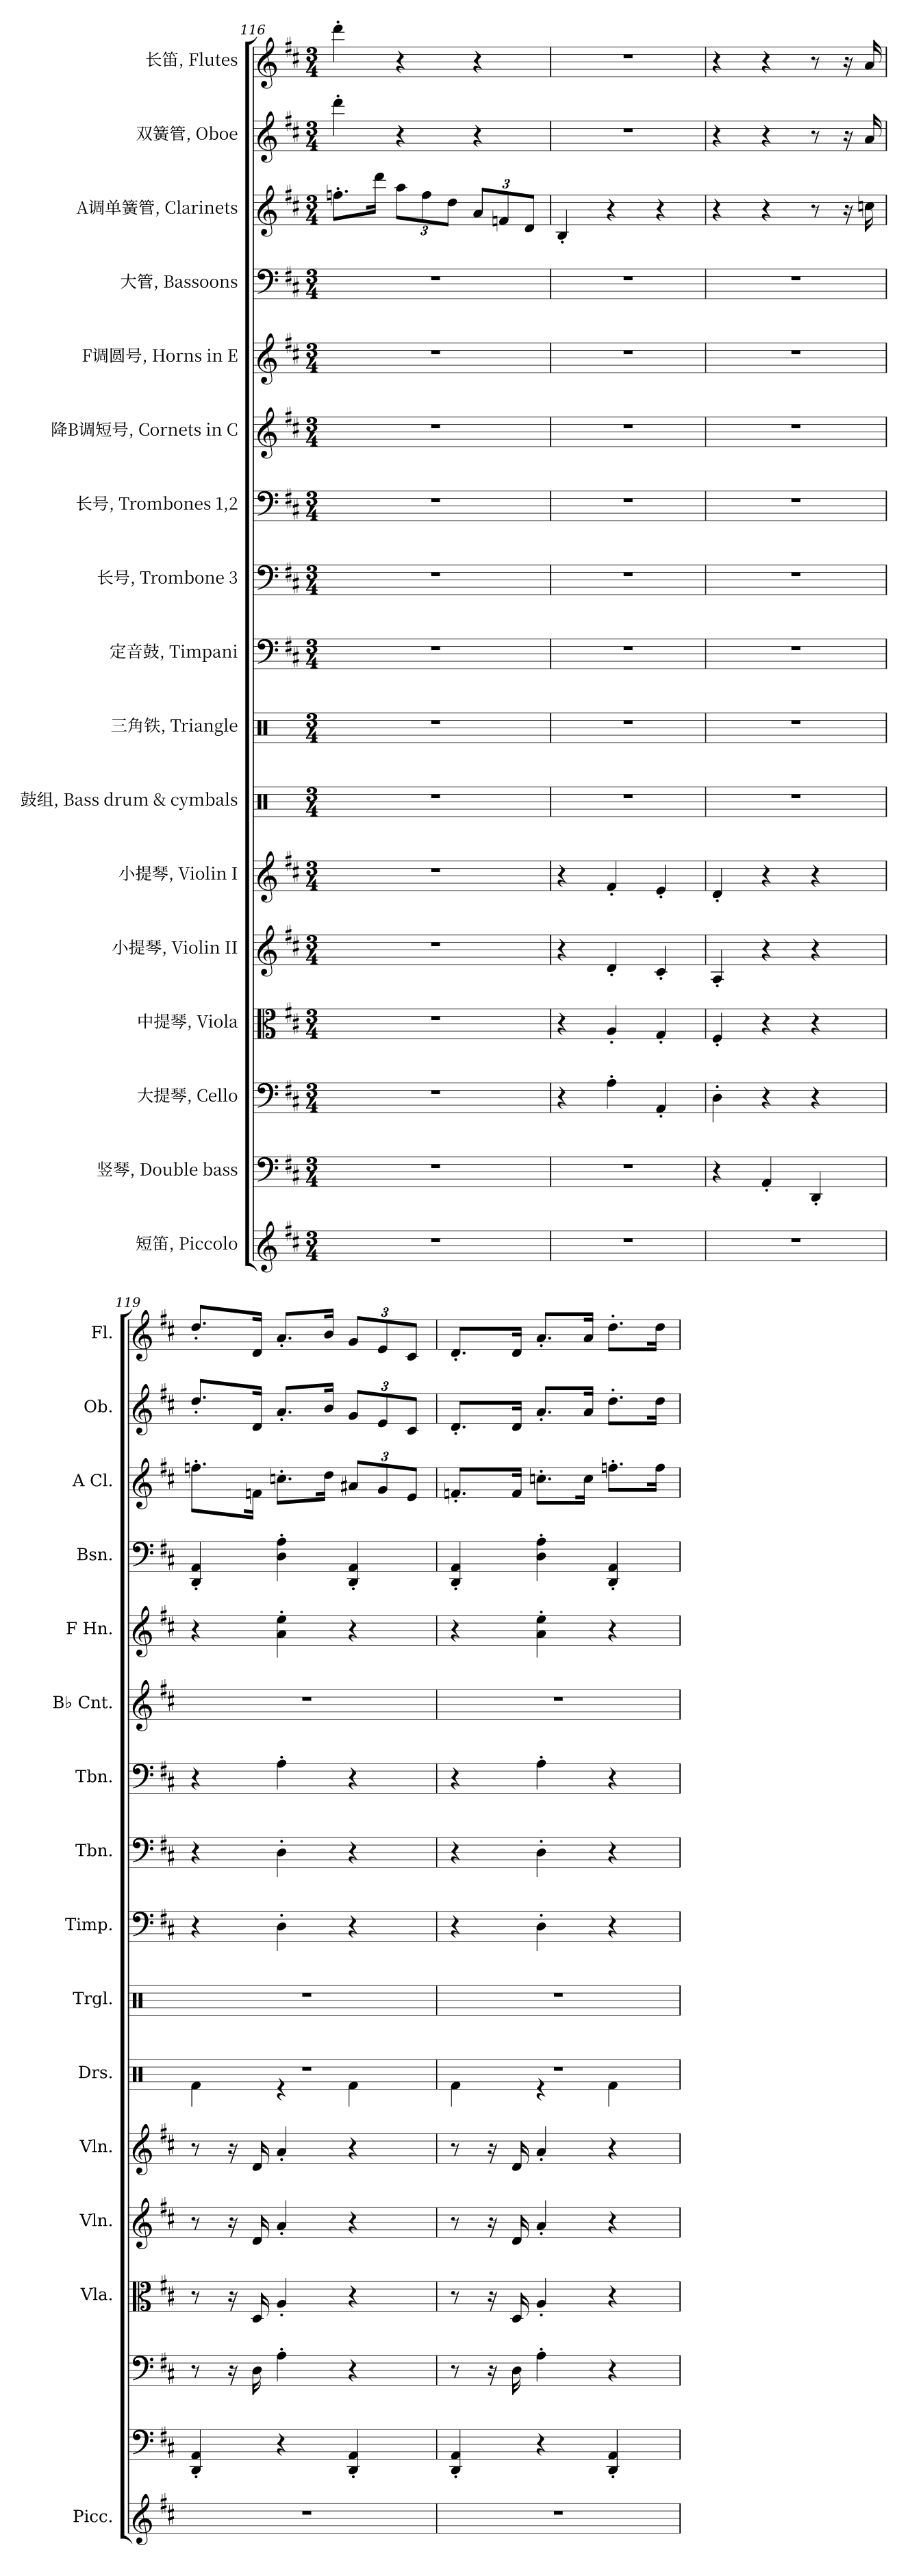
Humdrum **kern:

**kern	**kern	**kern	**kern	**kern	**kern	**kern	**kern	**kern	**kern	**kern	**kern	**kern	**kern	**kern	**kern	**kern
*part17	*part16	*part15	*part14	*part13	*part12	*part11	*part10	*part9	*part8	*part7	*part6	*part5	*part4	*part3	*part2	*part1
*staff17	*staff16	*staff15	*staff14	*staff13	*staff12	*staff11	*staff10	*staff9	*staff8	*staff7	*staff6	*staff5	*staff4	*staff3	*staff2	*staff1
*I"短笛, Piccolo	*I"竖琴, Double bass	*I"大提琴, Cello	*I"中提琴, Viola	*I"小提琴, Violin II	*I"小提琴, Violin I	*I"鼓组, Bass drum &amp; cymbals	*I"三角铁, Triangle	*I"定音鼓, Timpani	*I"长号, Trombone 3	*I"长号, Trombones 1,2	*I"降B调短号, Cornets in C	*I"F调圆号, Horns in E	*I"大管, Bassoons	*I"A调单簧管, Clarinets	*I"双簧管, Oboe	*I"长笛, Flutes
*I'Picc.	*	*	*I'Vla.	*I'Vln.	*I'Vln.	*I'Drs.	*I'Trgl.	*I'Timp.	*I'Tbn.	*I'Tbn.	*I'B♭ Cnt.	*I'F Hn.	*I'Bsn.	*I'A Cl.	*I'Ob.	*I'Fl.
!!LO:PB:g=z
*clefG2	*clefF4	*clefF4	*clefC3	*clefG2	*clefG2	*clefX	*clefX	*clefF4	*clefF4	*clefF4	*clefG2	*clefG2	*clefF4	*clefG2	*clefG2	*clefG2
*ITrd-7c-12	*	*	*	*	*	*	*	*	*	*	*ITrd1c2	*ITrd4c7	*	*ITrd2c3	*	*
*k[f#c#]	*k[f#c#]	*k[f#c#]	*k[f#c#]	*k[f#c#]	*k[f#c#]	*k[]	*k[]	*k[f#c#]	*k[f#c#]	*k[f#c#]	*k[]	*k[f#]	*k[f#c#]	*k[f#c#g#d#a#]	*k[f#c#]	*k[f#c#]
*M3/4	*M3/4	*M3/4	*M3/4	*M3/4	*M3/4	*M3/4	*M3/4	*M3/4	*M3/4	*M3/4	*M3/4	*M3/4	*M3/4	*M3/4	*M3/4	*M3/4
=116	=116	=116	=116	=116	=116	=116	=116	=116	=116	=116	=116	=116	=116	=116	=116	=116
2.r	2.r	2.r	2.r	2.r	2.r	2.r	2.r	2.r	2.r	2.r	2.r	2.r	2.r	8.ddn'\L	4ddd'\	4ddd'\
.	.	.	.	.	.	.	.	.	.	.	.	.	.	16bb\Jk	.	.
*	*	*	*	*	*	*	*	*	*	*	*	*	*	*Xbrackettup	*	*
.	.	.	.	.	.	.	.	.	.	.	.	.	.	12ff#\L	4r	4r
.	.	.	.	.	.	.	.	.	.	.	.	.	.	12dd\	.	.
.	.	.	.	.	.	.	.	.	.	.	.	.	.	12b\J	.	.
.	.	.	.	.	.	.	.	.	.	.	.	.	.	12f#/L	4r	4r
.	.	.	.	.	.	.	.	.	.	.	.	.	.	12dn/	.	.
.	.	.	.	.	.	.	.	.	.	.	.	.	.	12B/J	.	.
=117	=117	=117	=117	=117	=117	=117	=117	=117	=117	=117	=117	=117	=117	=117	=117	=117
2.r	2.r	4r	4r	4r	4r	2.r	2.r	2.r	2.r	2.r	2.r	2.r	2.r	4G#'/	2.r	2.r
.	.	4A'\	4A'/	4d'/	4f#'/	.	.	.	.	.	.	.	.	4r	.	.
.	.	4AA'/	4G'/	4c#'/	4e'/	.	.	.	.	.	.	.	.	4r	.	.
=118	=118	=118	=118	=118	=118	=118	=118	=118	=118	=118	=118	=118	=118	=118	=118	=118
2.r	4r	4D'\	4F#'/	4A'/	4d'/	2.r	2.r	2.r	2.r	2.r	2.r	2.r	2.r	4r	4r	4r
.	4AA'/	4r	4r	4r	4r	.	.	.	.	.	.	.	.	4r	4r	4r
.	4DD'/	4r	4r	4r	4r	.	.	.	.	.	.	.	.	8r	8r	8r
.	.	.	.	.	.	.	.	.	.	.	.	.	.	16r	16r	16r
.	.	.	.	.	.	.	.	.	.	.	.	.	.	16an\	16a/	16a/
=119	=119	=119	=119	=119	=119	=119	=119	=119	=119	=119	=119	=119	=119	=119	=119	=119
*	*	*	*	*	*	*^	*	*	*	*	*	*	*	*	*	*
2.r	4DD/' 4AA/'	8r	8r	8r	8r	2.r	4Rf\	2.r	4r	4r	4r	2.r	4r	4DD/' 4AA/'	8.ddn'\L	8.dd'/L	8.dd'/L
.	.	16r	16r	16r	16r	.	.	.	.	.	.	.	.	.	.	.	.
.	.	16D\	16D/	16d/	16d/	.	.	.	.	.	.	.	.	.	16dn\Jk	16d/Jk	16d/Jk
.	4r	4A'\	4A'/	4a'/	4a'/	.	4r	.	4D'\	4D'\	4A'\	.	4d\' 4a\'	4D\' 4A\'	8.an'\L	8.a'/L	8.a'/L
.	.	.	.	.	.	.	.	.	.	.	.	.	.	.	16b\Jk	16b/Jk	16b/Jk
*	*	*	*	*	*	*	*	*	*	*	*	*	*	*	*	*Xbrackettup	*Xbrackettup
.	4DD/' 4AA/'	4r	4r	4r	4r	.	4Rf\	.	4r	4r	4r	.	4r	4DD/' 4AA/'	12f##X/L	12g/L	12g/L
.	.	.	.	.	.	.	.	.	.	.	.	.	.	.	12e/	12e/	12e/
.	.	.	.	.	.	.	.	.	.	.	.	.	.	.	12c#/J	12c#/J	12c#/J
=120	=120	=120	=120	=120	=120	=120	=120	=120	=120	=120	=120	=120	=120	=120	=120	=120	=120
2.r	4DD/' 4AA/'	8r	8r	8r	8r	2.r	4Rf\	2.r	4r	4r	4r	2.r	4r	4DD/' 4AA/'	8.dn'/L	8.d'/L	8.d'/L
.	.	16r	16r	16r	16r	.	.	.	.	.	.	.	.	.	.	.	.
.	.	16D\	16D/	16d/	16d/	.	.	.	.	.	.	.	.	.	16d/Jk	16d/Jk	16d/Jk
.	4r	4A'\	4A'/	4a'/	4a'/	.	4r	.	4D'\	4D'\	4A'\	.	4d\' 4a\'	4D\' 4A\'	8.an'\L	8.a'/L	8.a'/L
.	.	.	.	.	.	.	.	.	.	.	.	.	.	.	16a\Jk	16a/Jk	16a/Jk
.	4DD/' 4AA/'	4r	4r	4r	4r	.	4Rf\	.	4r	4r	4r	.	4r	4DD/' 4AA/'	8.ddn'\L	8.dd'\L	8.dd'\L
.	.	.	.	.	.	.	.	.	.	.	.	.	.	.	16dd\Jk	16dd\Jk	16dd\Jk
*	*	*	*	*	*	*v	*v	*	*	*	*	*	*	*	*	*	*
=	=	=	=	=	=	=	=	=	=	=	=	=	=	=	=	=
*-	*-	*-	*-	*-	*-	*-	*-	*-	*-	*-	*-	*-	*-	*-	*-	*-
